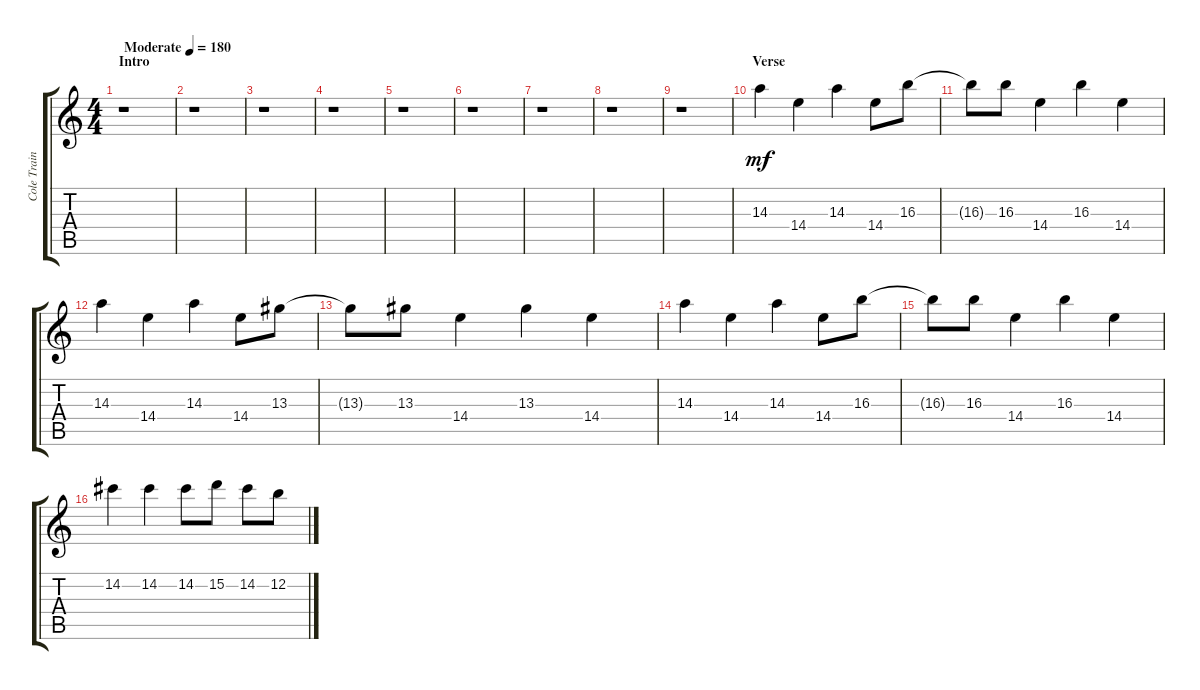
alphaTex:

\track ("Cole Train" "Cole Train") {instrument distortionguitar}
\staff {score tabs}
\tuning (E4 B3 G3 D3 A2 E2) {hide}
\ts (4 4)
\section ("" "Intro")
\tempo (180 "Moderate")
\clef g2
\ks c
r.1{dy mf instrument distortionguitar} |
r.1 |
r.1 |
r.1 |
r.1 |
r.1 |
r.1 |
r.1 |
r.1 |
\section ("" "Verse")
14.3.4 14.4.4 14.3.4 14.4.8 16.3.8 |
16.3{t}.8 16.3.8 14.4.4 16.3.4 14.4.4 |
14.3.4 14.4.4 14.3.4 14.4.8 13.3.8 |
13.3{t}.8 13.3.8 14.4.4 13.3.4 14.4.4 |
14.3.4 14.4.4 14.3.4 14.4.8 16.3.8 |
16.3{t}.8 16.3.8 14.4.4 16.3.4 14.4.4 |
14.2.4 14.2.4 14.2.8 15.2.8 14.2.8 12.2.8
